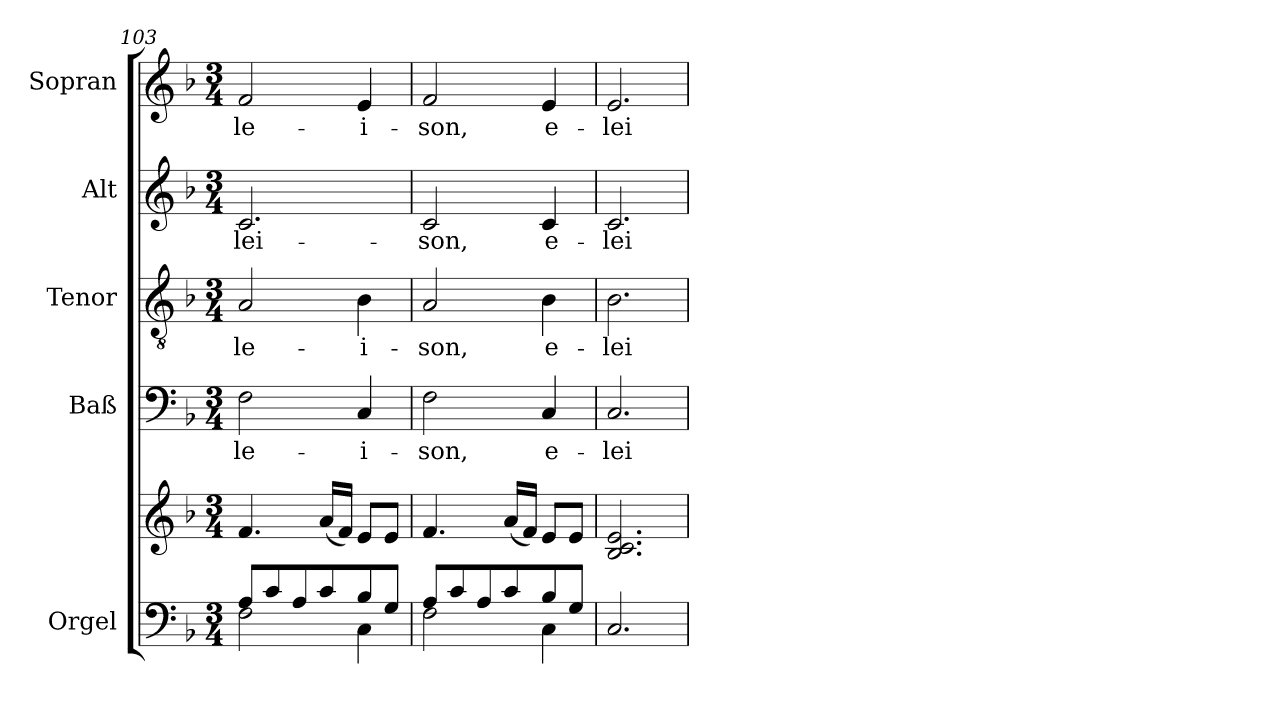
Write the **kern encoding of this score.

**kern	**kern	**kern	**text	**kern	**text	**kern	**text	**kern	**text
*part5	*part5	*part4	*part4	*part3	*part3	*part2	*part2	*part1	*part1
*staff6	*staff5	*staff4	*staff4	*staff3	*staff3	*staff2	*staff2	*staff1	*staff1
*I"Orgel	*	*I"Baß	*	*I"Tenor	*	*I"Alt	*	*I"Sopran	*
*I'Org.	*	*	*	*	*	*	*	*	*
*clefF4	*clefG2	*clefF4	*	*clefGv2	*	*clefG2	*	*clefG2	*
*k[b-]	*k[b-]	*k[b-]	*	*k[b-]	*	*k[b-]	*	*k[b-]	*
*F:	*F:	*F:	*	*F:	*	*F:	*	*F:	*
*M3/4	*M3/4	*M3/4	*	*M3/4	*	*M3/4	*	*M3/4	*
=103	=103	=103	=103	=103	=103	=103	=103	=103	=103
*^	*	*	*	*	*	*	*	*	*
!	!	!	!	!LO:LY:b	!	!LO:LY:b	!	!LO:LY:b	!	!LO:LY:b
8A/L	2F\	4.f/	2F\	-le-	2A/	-le-	2.c/	-lei-	2f/	-le-
8c/	.	.	.	.	.	.	.	.	.	.
8A/	.	.	.	.	.	.	.	.	.	.
8c/	.	(<16a/LL	.	.	.	.	.	.	.	.
.	.	16f/JJ)	.	.	.	.	.	.	.	.
!	!	!	!	!LO:LY:b	!	!LO:LY:b	!	!	!	!LO:LY:b
8B-/	4C\	8e/L	4C/	-i-	4B-\	-i-	.	.	4e/	-i-
8G/J	.	8e/J	.	.	.	.	.	.	.	.
=104	=104	=104	=104	=104	=104	=104	=104	=104	=104	=104
!	!	!	!	!LO:LY:b	!	!LO:LY:b	!	!LO:LY:b	!	!LO:LY:b
8A/L	2F\	4.f/	2F\	-son,	2A/	-son,	2c/	-son,	2f/	-son,
8c/	.	.	.	.	.	.	.	.	.	.
8A/	.	.	.	.	.	.	.	.	.	.
8c/	.	(<16a/LL	.	.	.	.	.	.	.	.
.	.	16f/JJ)	.	.	.	.	.	.	.	.
!	!	!	!	!LO:LY:b	!	!LO:LY:b	!	!LO:LY:b	!	!LO:LY:b
8B-/	4C\	8e/L	4C/	e-	4B-\	e-	4c/	e-	4e/	e-
8G/J	.	8e/J	.	.	.	.	.	.	.	.
*v	*v	*	*	*	*	*	*	*	*	*
=105	=105	=105	=105	=105	=105	=105	=105	=105	=105
!	!	!	!LO:LY:b	!	!LO:LY:b	!	!LO:LY:b	!	!LO:LY:b
2.C/	2.B-/ 2.c/ 2.e/	2.C/	-lei-	2.B-\	-lei-	2.c/	-lei-	2.e/	-lei-
=	=	=	=	=	=	=	=	=	=
*-	*-	*-	*-	*-	*-	*-	*-	*-	*-
